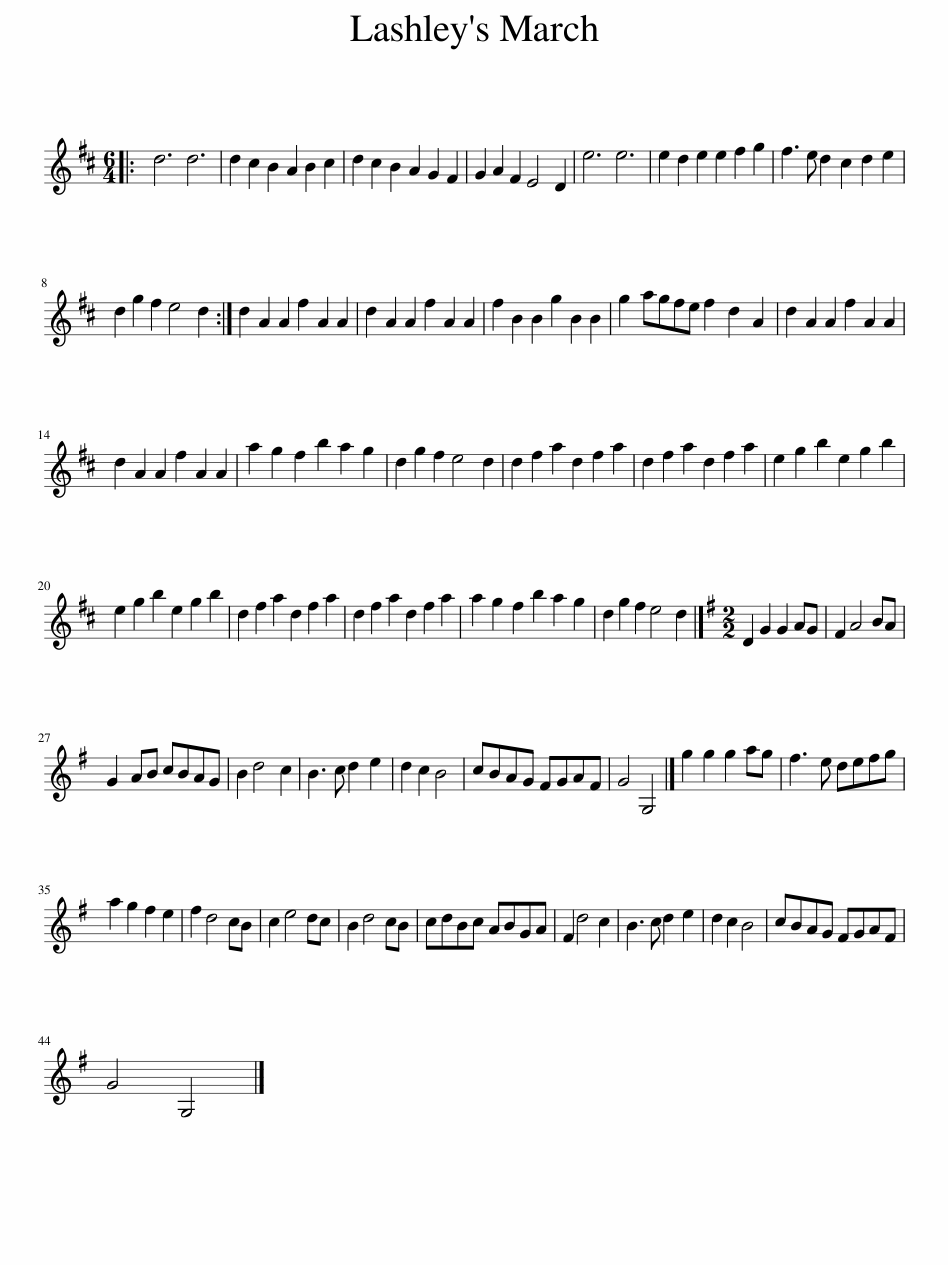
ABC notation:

X:1
L:1/8
M:6/4
I:linebreak $
K:D
V:1 treble
V:1
|: d6 d6 | d2 c2 B2 A2 B2 c2 | d2 c2 B2 A2 G2 F2 | G2 A2 F2 E4 D2 | e6 e6 | %5
 e2 d2 e2 e2 f2 g2 | f3 e d2 c2 d2 e2 |$ d2 g2 f2 e4 d2 :| d2 A2 A2 f2 A2 A2 | d2 A2 A2 f2 A2 A2 | %10
 f2 B2 B2 g2 B2 B2 | g2 agfe f2 d2 A2 | d2 A2 A2 f2 A2 A2 |$ d2 A2 A2 f2 A2 A2 | a2 g2 f2 b2 a2 g2 | %15
 d2 g2 f2 e4 d2 | d2 f2 a2 d2 f2 a2 | d2 f2 a2 d2 f2 a2 | e2 g2 b2 e2 g2 b2 |$ e2 g2 b2 e2 g2 b2 | %20
 d2 f2 a2 d2 f2 a2 | d2 f2 a2 d2 f2 a2 | a2 g2 f2 b2 a2 g2 | d2 g2 f2 e4 d2 |][K:G][M:2/2] D2 G2 G2 AG | %25
 F2 A4 BA |$ G2 AB cBAG | B2 d4 c2 | B3 c d2 e2 | d2 c2 B4 | %30
 cBAG FGAF | G4 G,4 |] g2 g2 g2 ag | f3 e defg |$ a2 g2 f2 e2 | %35
 f2 d4 cB | c2 e4 dc | B2 d4 cB | cdBc ABGA | F2 d4 c2 | %40
 B3 c d2 e2 | d2 c2 B4 | cBAG FGAF |$ G4 G,4 |] %44
